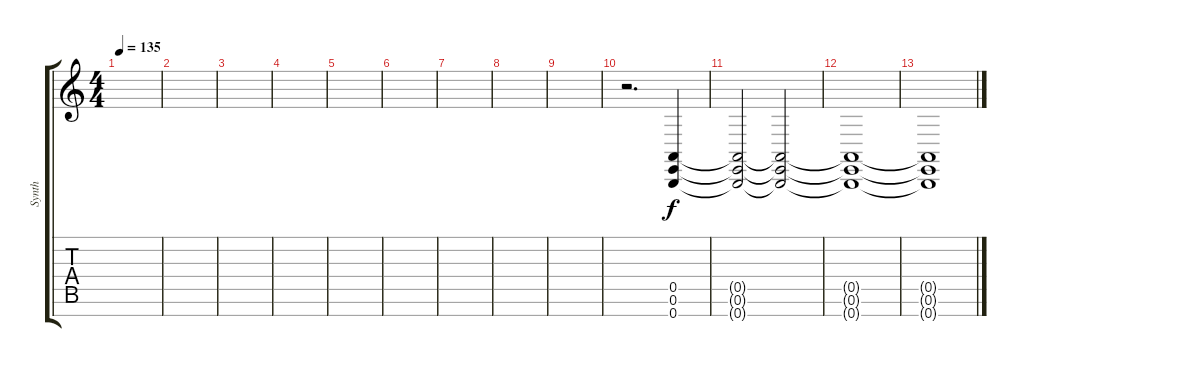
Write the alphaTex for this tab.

\track ("Synth" "Synth") {instrument choiraahs}
\staff {score tabs}
\tuning (E4 B3 G3 D3 A2 E2 B1) {hide}
\ts (4 4)
\tempo 135
\clef g2
\ks c
|
|
|
|
|
|
|
|
|
r.2{d} (0.5 0.6 0.7).4 |
(0.5{t} 0.6{t} 0.7{t}).2 (0.5{t} 0.6{t} 0.7{t}).2{volume 0} |
(0.5{t} 0.6{t} 0.7{t}).1 |
(0.5{t} 0.6{t} 0.7{t}).1
